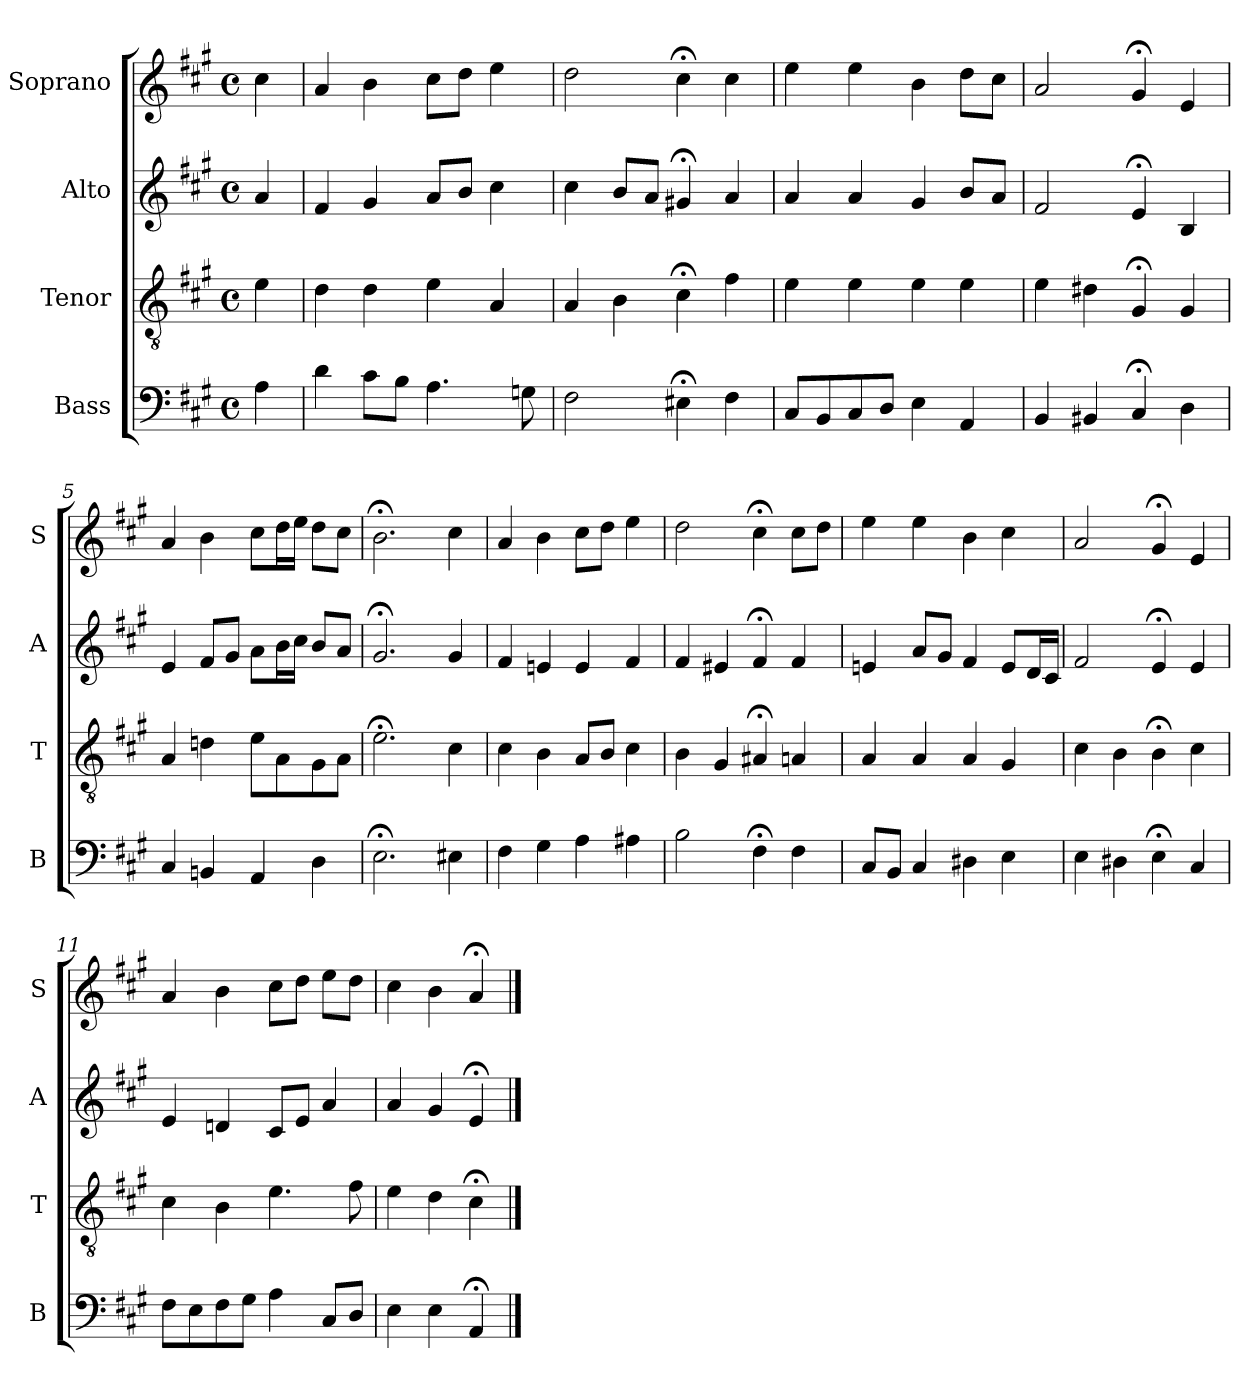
**kern	**kern	**kern	**kern
*part4	*part3	*part2	*part1
*staff4	*staff3	*staff2	*staff1
*I"Bass	*I"Tenor	*I"Alto	*I"Soprano
*I'B	*I'T	*I'A	*I'S
*clefF4	*clefGv2	*clefG2	*clefG2
*k[f#c#g#]	*k[f#c#g#]	*k[f#c#g#]	*k[f#c#g#]
*A:	*A:	*A:	*A:
*M4/4	*M4/4	*M4/4	*M4/4
*met(c)	*met(c)	*met(c)	*met(c)
*MM100	*MM100	*MM100	*MM100
=	=	=	=
4A	4e	4a	4cc#
=1	=1	=1	=1
4d	4d	4f#	4a
8c#L	4d	4g#	4b
8BJ	.	.	.
4.A	4e	8aL	8cc#L
.	.	8bJ	8ddJ
.	4A	4cc#	4ee
8Gn	.	.	.
=2	=2	=2	=2
2F#	4A	4cc#	2dd
.	4B	8bL	.
.	.	8aJ	.
4E#X;<i	4c#;<i	4g#X;<	4cc#;<
4F#i	4f#i	4a	4cc#
=3	=3	=3	=3
8C#L	4e	4a	4ee
8BB	.	.	.
8C#	4e	4a	4ee
8DJ	.	.	.
4E	4e	4g#	4b
4AA	4e	8bL	8ddL
.	.	8aJ	8cc#J
=4	=4	=4	=4
4BB	4e	2f#	2a
4BB#X	4d#X	.	.
4C#;<	4G#;<i	4e;<	4g#;<
4D	4G#i	4B	4ei
=5	=5	=5	=5
4C#	4Ai	4e	4ai
4BBn	4dn	8f#L	4b
.	.	8g#J	.
4AA	8eL	8aL	8cc#L
.	8A	16bL	16ddL
.	.	16cc#JJ	16eeJJ
4Di	8G#	8bL	8ddL
.	8AiJ	8aJ	8cc#J
=6	=6	=6	=6
2.E;<i	2.e;<i	2.g#;<	2.b;<
4E#X	4c#	4g#	4cc#
=7	=7	=7	=7
4F#	4c#	4f#	4a
4G#	4B	4en	4b
4A	8AL	4e	8cc#L
.	8BJ	.	8ddJ
4A#X	4c#	4f#	4ee
=8	=8	=8	=8
2B	4B	4f#	2dd
.	4G#	4e#X	.
4F#;<	4A#X;<	4f#;<	4cc#;<
4F#	4An	4f#	8cc#L
.	.	.	8ddJ
=9	=9	=9	=9
8C#L	4A	4en	4ee
8BBJ	.	.	.
4C#	4A	8aL	4ee
.	.	8g#J	.
4D#X	4A	4f#	4b
4E	4G#	8eL	4cc#
.	.	16dL	.
.	.	16c#JJ	.
=10	=10	=10	=10
4E	4c#	2f#	2a
4D#X	4B	.	.
4E;<	4B;<	4e;<	4g#;<
4C#	4c#	4e	4e
=11	=11	=11	=11
8F#L	4c#	4e	4a
8E	.	.	.
8F#	4B	4dn	4b
8G#J	.	.	.
4A	4.e	8c#L	8cc#L
.	.	8eJ	8ddJ
8C#L	.	4a	8eeL
8DJ	8f#	.	8ddJ
=12	=12	=12	=12
4E	4e	4a	4cc#
4E	4d	4g#	4b
4AA;<	4c#;<	4e;<	4a;<
==	==	==	==
*-	*-	*-	*-
